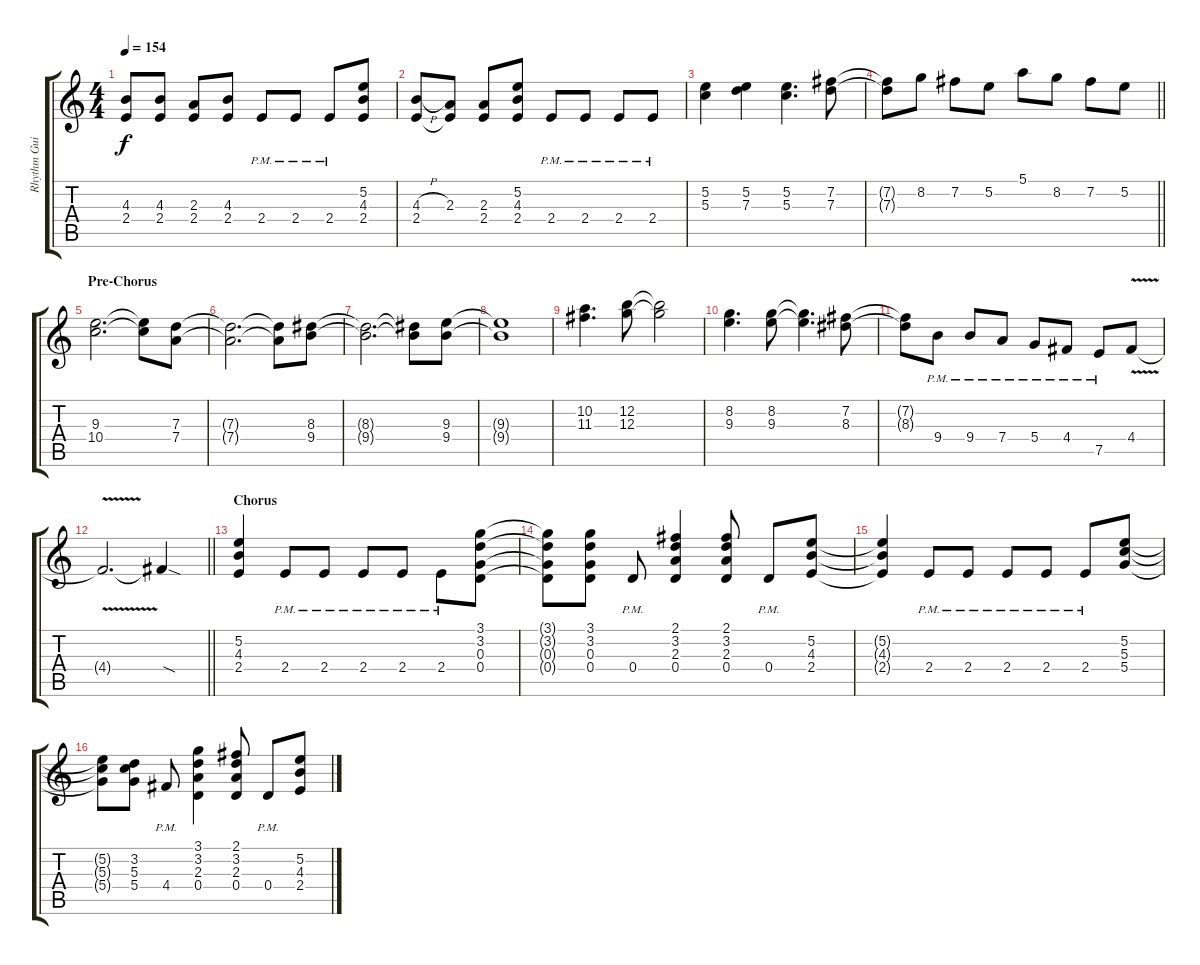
\track ("Rhythm Guitar II" "Rhythm Gui") {instrument overdrivenguitar}
\staff {score tabs}
\tuning (E4 B3 G3 D3 A2 E2) {hide}
\ts (4 4)
\tempo 154
\clef g2
\ks c
(4.3 2.4).8{dy f} (4.3 2.4).8 (2.3 2.4).8 (4.3 2.4).8 2.4{pm}.8 2.4{pm}.8 2.4{pm}.8 (5.2 4.3 2.4).8 |
(4.3{h} 2.4).8 (2.3 2.4{t}).8 (2.3 2.4).8 (5.2 4.3 2.4).8 2.4{pm}.8 2.4{pm}.8 2.4{pm}.8 2.4{pm}.8 |
(5.2 5.3).4 (5.2 7.3).4 (5.2 5.3).4{d} (7.2 7.3).8 |
\barLineRight lightlight
(7.2{t} 7.3{t}).8 8.2.8 7.2.8 5.2.8 5.1.8 8.2.8 7.2.8 5.2.8 |
\section ("" "Pre-Chorus")
(9.3 10.4).2{d} (9.3{t} 10.4{t}).8 (7.3 7.4).8 |
(7.3{t} 7.4{t}).2{d} (7.3{t} 7.4{t}).8 (8.3 9.4).8 |
(8.3{t} 9.4{t}).2{d} (8.3{t} 9.4{t}).8 (9.3 9.4).8 |
(9.3{t} 9.4{t}).1 |
(10.2 11.3).4{d} (12.2 12.3).8 (12.2{t} 12.3{t}).2 |
(8.2 9.3).4{d} (8.2 9.3).8 (8.2{t} 9.3{t}).4{d} (7.2 8.3).8 |
(7.2{t} 8.3{t}).8 9.4{pm}.8 9.4{pm}.8 7.4{pm}.8 5.4{pm}.8 4.4{pm}.8 7.5{pm}.8 4.4{v}.8 |
\barLineRight lightlight
4.4{t}.2{d} 4.4{sod t}.4 |
\section ("" "Chorus")
(5.2 4.3 2.4).4 2.4{pm}.8 2.4{pm}.8 2.4{pm}.8 2.4{pm}.8 2.4{pm}.8 (3.1 3.2 0.3 0.4).8 |
(3.1{t} 3.2{t} 0.3{t} 0.4{t}).8 (3.1 3.2 0.3 0.4).8 0.4{pm}.8 (2.1 3.2 2.3 0.4).4 (2.1 3.2 2.3 0.4).8 0.4{pm}.8 (5.2 4.3 2.4).8 |
(5.2{t} 4.3{t} 2.4{t}).4 2.4{pm}.8 2.4{pm}.8 2.4{pm}.8 2.4{pm}.8 2.4{pm}.8 (5.2 5.3 5.4).8 |
(5.2{t} 5.3{t} 5.4{t}).8 (3.2 5.3 5.4).8 4.4{pm}.8 (3.1 3.2 2.3 0.4).4 (2.1 3.2 2.3 0.4).8 0.4{pm}.8 (5.2 4.3 2.4).8
